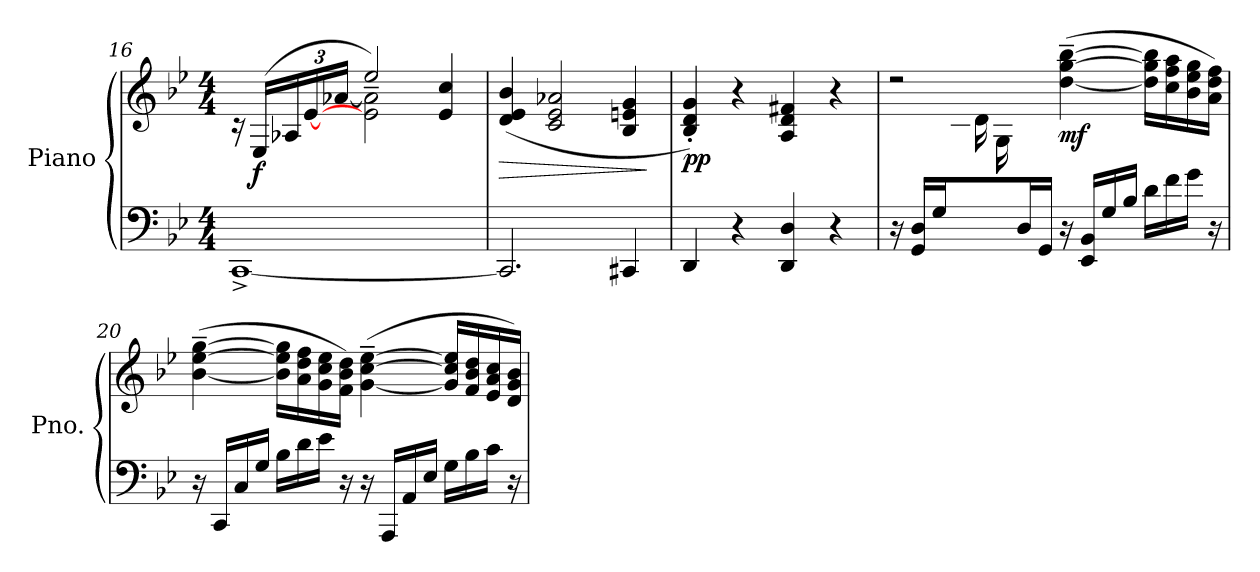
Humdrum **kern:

**kern	**kern	**dynam
*part1	*part1	*part1
*staff2	*staff1	*staff1/2
*I"Piano	*	*
*I'Pno.	*	*
*clefF4	*clefG2	*
*k[b-e-]	*k[b-e-]	*
*M4/4	*M4/4	*
=16	=16	=16
*	*^	*
[1CC^	16rc	4reeeyy	.
!	!	!	!LO:DY:b
.	(>16E-/LL	.	f
*	*Xbrackettup	*	*
.	24A-X/	.	.
.	[24e-/	.	.
.	[24a-X/JJ	.	.
.	2e-\] 2a-\]	2ee-~/)	.
.	4e-/ 4cc/	4reeeyy	.
=17	=17	=17	=17
!	!	!	!LO:HP:b
*	*v	*v	*
2.CC/]	(<4d/ 4e-/ 4b-/	>
.	2c/ 2e-/ 2a-X/	.
4CC#X/	4B-/ 4en/ 4g/	.
.	.	]
=18	=18	=18
!	!	!LO:DY:b
4DD/	4B-/' 4d/' 4g/')	pp
4r	4r	.
4DD/ 4D/	4A/ 4d/ 4f#X/	.
4r	4r	.
!!LO:LB:g=z
=19	=19	=19
*	*^	*
16r	2r	8.ryy	.
16GG/ 16D/LL	.	.	.
16G/	.	.	.
8.ryy	.	16B-\JJ	.
.	.	16d\LL	.
.	.	16G\	.
16D/	.	2ryy	.
16GG/JJ	.	.	.
!	!	!	!LO:DY:b
16r	(>[4dd\~ [4gg\~ [4bb-\~	.	mf
16EE-/ 16BB-/LL	.	.	.
16G/	.	.	.
16B-/JJ	.	.	.
16d\LL	16dd\] 16gg\] 16bb-\]LL	.	.
16f\	16cc\ 16ff\ 16aa\	.	.
16g\JJ	16b-\ 16ee-\ 16gg\	8ryy	.
16r	16a\ 16dd\ 16ff\JJ)	.	.
*	*v	*v	*
=20	=20	=20
16r	(>[4b-\~ [4ee-\~ [4gg\~	.
16CC/LL	.	.
16C/	.	.
16G/JJ	.	.
16B-\LL	16b-\] 16ee-\] 16gg\]LL	.
16d\	16a\ 16dd\ 16ff\	.
16e-\JJ	16g\ 16cc\ 16ee-\	.
16r	16f\ 16b-\ 16dd\JJ)	.
16r	(>[4g\~ [4cc\~ [4ee-\~	.
16AAA/LL	.	.
16AA/	.	.
16E-/JJ	.	.
16G\LL	16g/] 16cc/] 16ee-/]LL	.
16B-\	16f/ 16b-/ 16dd/	.
16c\JJ	16e-/ 16a/ 16cc/	.
16r	16d/ 16g/ 16b-/JJ)	.
=	=	=
*-	*-	*-
